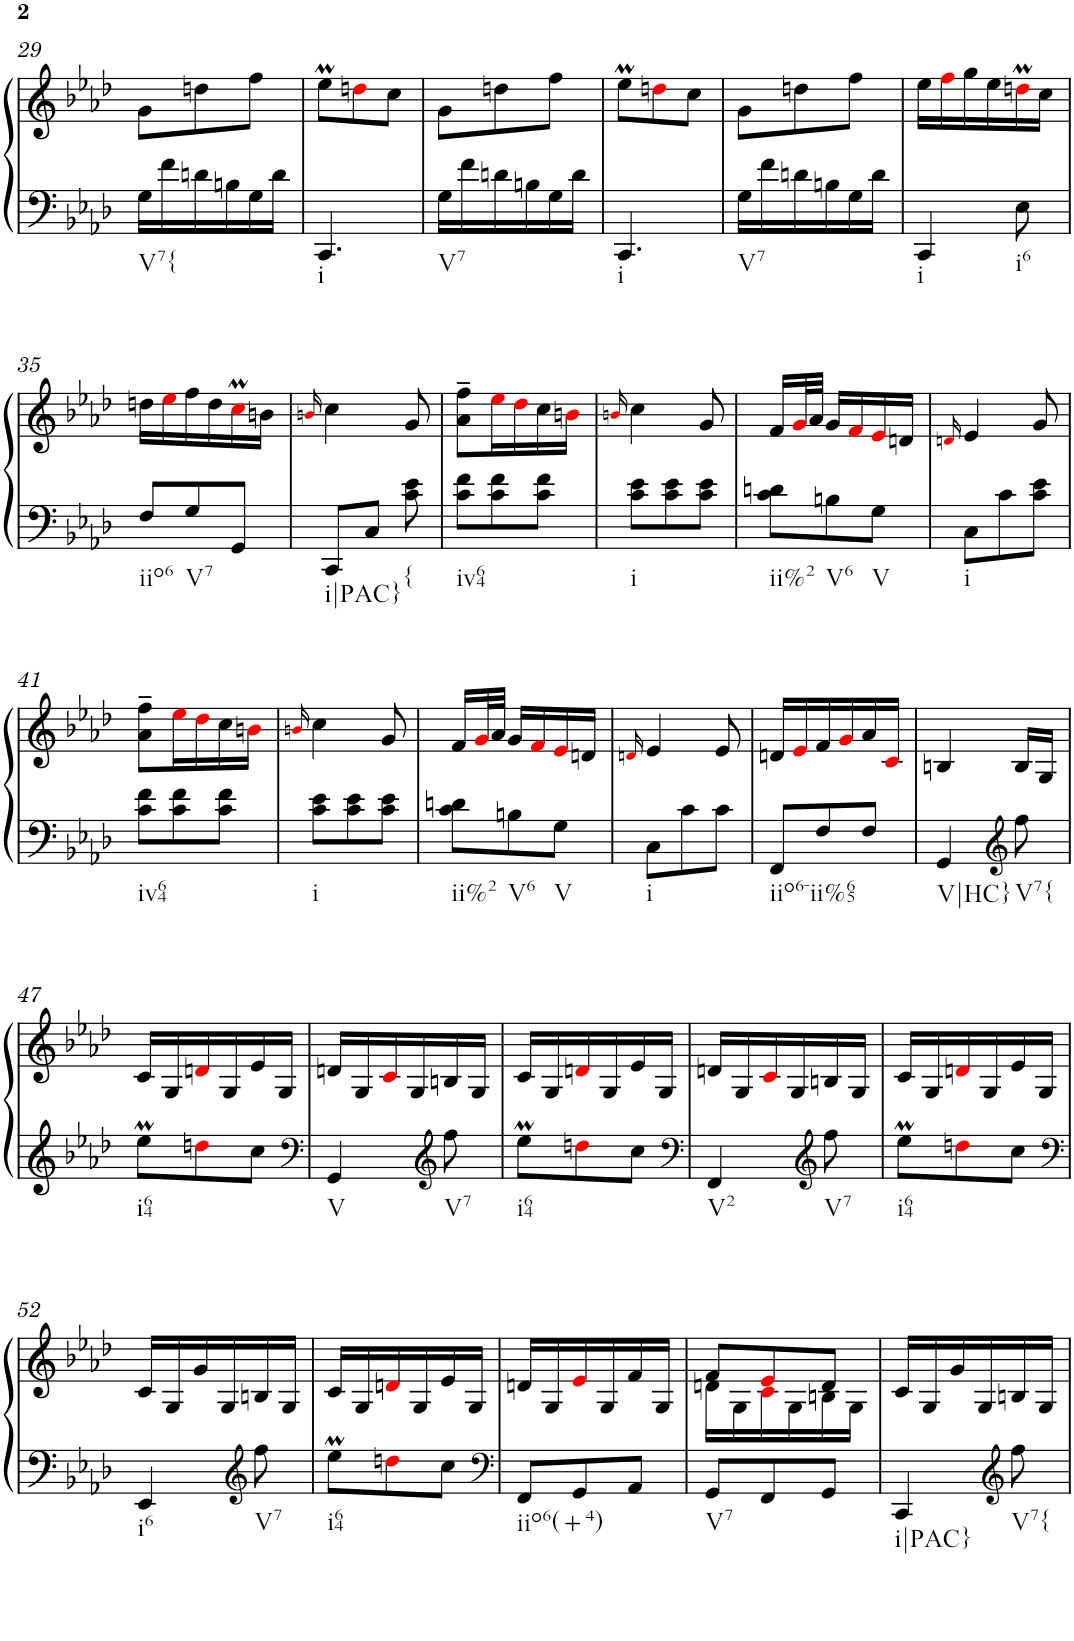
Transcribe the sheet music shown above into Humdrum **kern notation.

**kern	**kern
*part1	*part1
*staff2	*staff1
*I"Piano	*
*I'Pno	*
!!LO:PB:g=z
*clefF4	*clefG2
*k[b-e-a-d-]	*k[b-e-a-d-]
*f:	*f:
*M3/8	*M3/8
=29	=29
!LO:TX:b:t=V7{	!
16G\LL	8g\L
16f\	.
16dn\	8ddn\
16Bn\	.
16G\	8ff\J
16d\JJ	.
=30	=30
!LO:TX:b:t=i	!
4.CC/	8ee-M\L
.	8ddni\
.	8cc\J
=31	=31
!LO:TX:b:t=V7	!
16G\LL	8g\L
16f\	.
16dn\	8ddn\
16Bn\	.
16G\	8ff\J
16d\JJ	.
=32	=32
!LO:TX:b:t=i	!
4.CC/	8ee-M\L
.	8ddni\
.	8cc\J
=33	=33
!LO:TX:b:t=V7	!
16G\LL	8g\L
16f\	.
16dn\	8ddn\
16Bn\	.
16G\	8ff\J
16d\JJ	.
=34	=34
!LO:TX:b:t=i	!
4CC/	16ee-\LL
.	16ffi\
.	16gg\
.	16ee-\
!LO:TX:b:t=i6	!
8E-\	16ddnmi\
.	16cc\JJ
!!LO:LB:g=z
=35	=35
!LO:TX:b:t=iio6	!
8F/L	16ddn\LL
.	16ee-i\
!LO:TX:b:t=V7	!
8G/	16ff\
.	16dd\
8GG/J	16ccmi\
.	16bn\JJ
=36	=36
.	16qbni/
!LO:TX:b:t=i|PAC}	!
8CC/L	4cc\
8C/J	.
!LO:TX:b:t={	!
8c\ 8e-\	8g/
=37	=37
!LO:TX:b:t=iv64	!
8c\ 8f\L	8a-\~ 8ff\~L
8c\ 8f\	16ee-i\L
.	16dd-i\
8c\ 8f\J	16cc\
.	16bni\JJ
=38	=38
.	16qbni/
!LO:TX:b:t=i	!
8c\ 8e-\L	4cc\
8c\ 8e-\	.
8c\ 8e-\J	8g/
=39	=39
!LO:TX:b:t=ii%2	!
8c\ 8dn\L	16f/LL
.	32gi/L
.	32a-/JJJ
!LO:TX:b:t=V6	!
8Bn\	16g/LL
.	16fi/
!LO:TX:b:t=V	!
8G\J	16e-i/
.	16dn/JJ
=40	=40
.	16qdni/
!LO:TX:b:t=i	!
8C\L	4e-/
8c\	.
8c\ 8e-\J	8g/
!!LO:LB:g=z
=41	=41
!LO:TX:b:t=iv64	!
8c\ 8f\L	8a-\~ 8ff\~L
8c\ 8f\	16ee-i\L
.	16dd-i\
8c\ 8f\J	16cc\
.	16bni\JJ
=42	=42
.	16qbni/
!LO:TX:b:t=i	!
8c\ 8e-\L	4cc\
8c\ 8e-\	.
8c\ 8e-\J	8g/
=43	=43
!LO:TX:b:t=ii%2	!
8c\ 8dn\L	16f/LL
.	32gi/L
.	32a-/JJJ
!LO:TX:b:t=V6	!
8Bn\	16g/LL
.	16fi/
!LO:TX:b:t=V	!
8G\J	16e-i/
.	16dn/JJ
=44	=44
.	16qdni/
!LO:TX:b:t=i	!
8C\L	4e-/
8c\	.
8c\J	8e-/
=45	=45
!LO:TX:b:t=iio6-ii%65	!
8FF/L	16dn/LL
.	16e-i/
8F/	16f/
.	16gi/
8F/J	16a-/
.	16ci/JJ
=46	=46
!LO:TX:b:t=V|HC}	!
4GG/	4Bn/
*clefG2	*
!LO:TX:b:t=V7{	!
8ff\	16B/LL
.	16G/JJ
!!LO:LB:g=z
=47	=47
!LO:TX:b:t=i64	!
8ee-M\L	16c/LL
.	16G/
8ddni\	16dni/
.	16G/
8cc\J	16e-/
.	16G/JJ
=48	=48
*clefF4	*
!LO:TX:b:t=V	!
4GG/	16dn/LL
.	16G/
.	16ci/
.	16G/
*clefG2	*
!LO:TX:b:t=V7	!
8ff\	16Bn/
.	16G/JJ
=49	=49
!LO:TX:b:t=i64	!
8ee-M\L	16c/LL
.	16G/
8ddni\	16dni/
.	16G/
8cc\J	16e-/
.	16G/JJ
=50	=50
*clefF4	*
!LO:TX:b:t=V2	!
4FF/	16dn/LL
.	16G/
.	16ci/
.	16G/
*clefG2	*
!LO:TX:b:t=V7	!
8ff\	16Bn/
.	16G/JJ
=51	=51
!LO:TX:b:t=i64	!
8ee-M\L	16c/LL
.	16G/
8ddni\	16dni/
.	16G/
8cc\J	16e-/
.	16G/JJ
!!LO:LB:g=z
=52	=52
*clefF4	*
!LO:TX:b:t=i6	!
4EE-/	16c/LL
.	16G/
.	16g/
.	16G/
*clefG2	*
!LO:TX:b:t=V7	!
8ff\	16Bn/
.	16G/JJ
=53	=53
!LO:TX:b:t=i64	!
8ee-M\L	16c/LL
.	16G/
8ddni\	16dni/
.	16G/
8cc\J	16e-/
.	16G/JJ
=54	=54
*clefF4	*
!LO:TX:b:t=iio6(+4)	!
8FF/L	16dn/LL
.	16G/
8GG/	16e-i/
.	16G/
8AA-/J	16f/
.	16G/JJ
=55	=55
*	*^
!LO:TX:b:t=V7	!	!
8GG/L	8f/L	16dn\LL
.	.	16G\
8FF/	8e-i/	16ci\
.	.	16G\
8GG/J	8d/J	16Bn\
.	.	16G\JJ
=56	=56	=56
!LO:TX:b:t=i|PAC}	!	!
*	*v	*v
4CC/	16c/LL
.	16G/
.	16g/
.	16G/
*clefG2	*
!LO:TX:b:t=V7{	!
8ff\	16Bn/
.	16G/JJ
=	=
*-	*-
